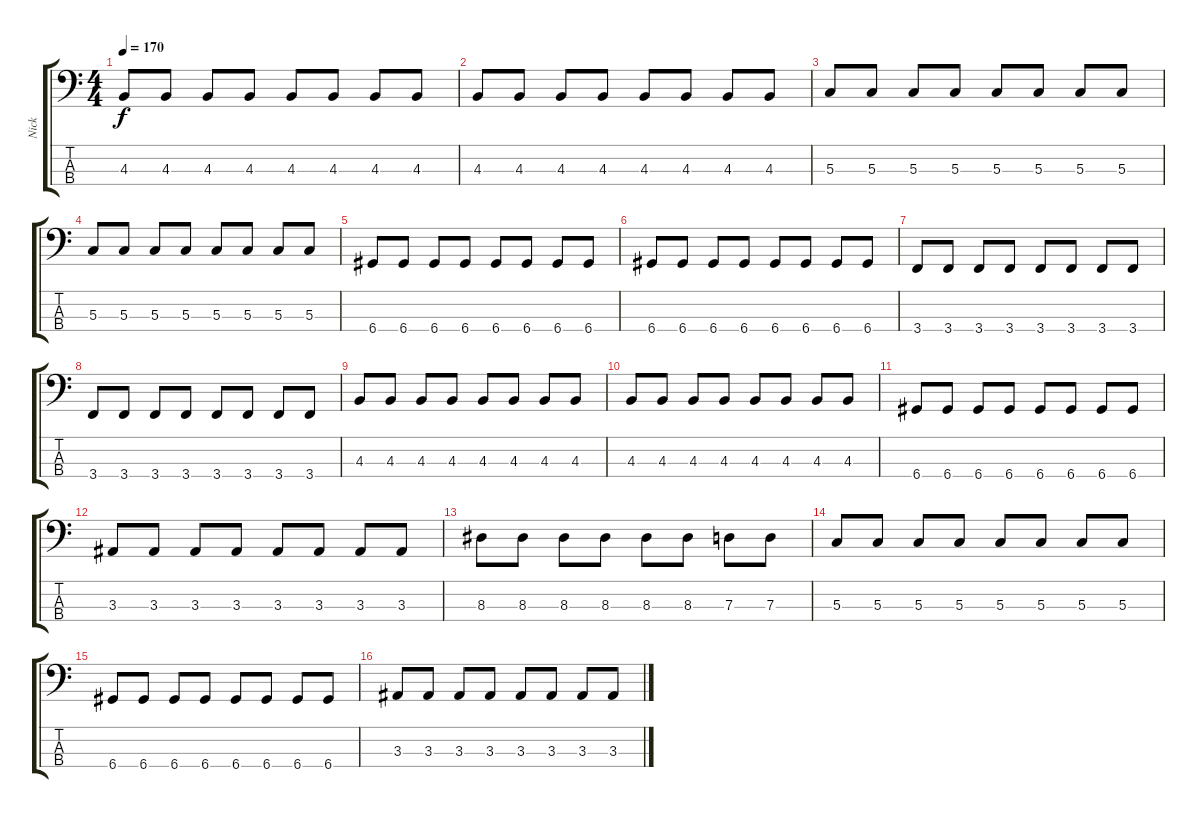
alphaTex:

\track ("Nick" "Nick") {instrument electricbasspick}
\staff {score tabs}
\tuning (F2 C2 G1 D1) {hide}
\ts (4 4)
\tempo 170
\clef f4
\ks c
4.3.8{dy f} 4.3.8 4.3.8 4.3.8 4.3.8 4.3.8 4.3.8 4.3.8 |
4.3.8 4.3.8 4.3.8 4.3.8 4.3.8 4.3.8 4.3.8 4.3.8 |
5.3.8 5.3.8 5.3.8 5.3.8 5.3.8 5.3.8 5.3.8 5.3.8 |
5.3.8 5.3.8 5.3.8 5.3.8 5.3.8 5.3.8 5.3.8 5.3.8 |
6.4.8 6.4.8 6.4.8 6.4.8 6.4.8 6.4.8 6.4.8 6.4.8 |
6.4.8 6.4.8 6.4.8 6.4.8 6.4.8 6.4.8 6.4.8 6.4.8 |
3.4.8 3.4.8 3.4.8 3.4.8 3.4.8 3.4.8 3.4.8 3.4.8 |
3.4.8 3.4.8 3.4.8 3.4.8 3.4.8 3.4.8 3.4.8 3.4.8 |
4.3.8 4.3.8 4.3.8 4.3.8 4.3.8 4.3.8 4.3.8 4.3.8 |
4.3.8 4.3.8 4.3.8 4.3.8 4.3.8 4.3.8 4.3.8 4.3.8 |
6.4.8 6.4.8 6.4.8 6.4.8 6.4.8 6.4.8 6.4.8 6.4.8 |
3.3.8 3.3.8 3.3.8 3.3.8 3.3.8 3.3.8 3.3.8 3.3.8 |
8.3.8 8.3.8 8.3.8 8.3.8 8.3.8 8.3.8 7.3.8 7.3.8 |
5.3.8 5.3.8 5.3.8 5.3.8 5.3.8 5.3.8 5.3.8 5.3.8 |
6.4.8 6.4.8 6.4.8 6.4.8 6.4.8 6.4.8 6.4.8 6.4.8 |
3.3.8 3.3.8 3.3.8 3.3.8 3.3.8 3.3.8 3.3.8 3.3.8
